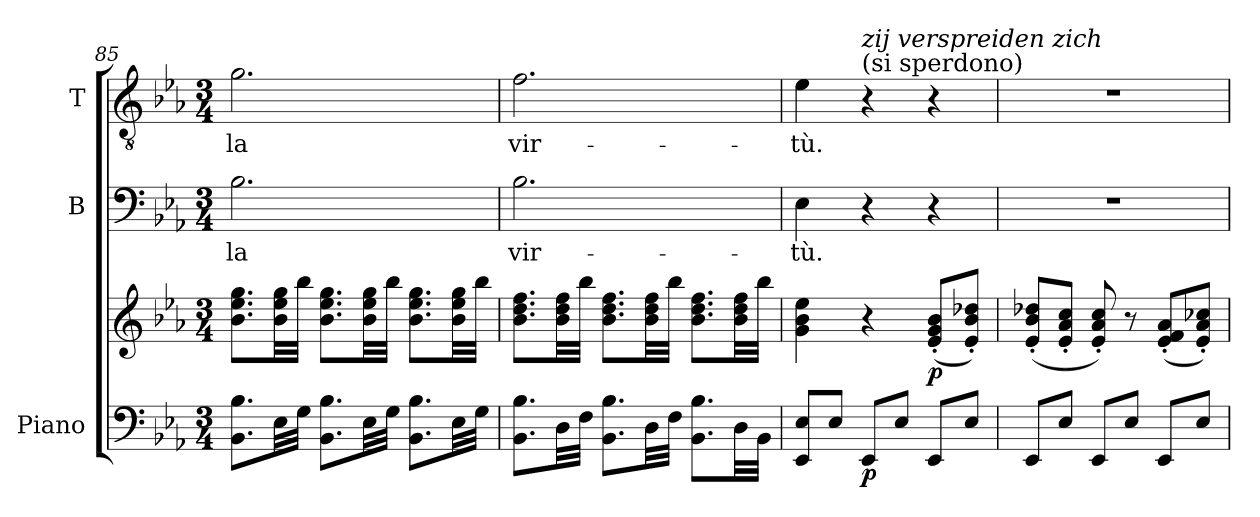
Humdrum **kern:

**kern	**kern	**dynam	**kern	**text	**kern	**text
*part3	*part3	*part3	*part2	*part2	*part1	*part1
*staff4	*staff3	*staff3/4	*staff2	*staff2	*staff1	*staff1
*I"Piano	*	*	*I"B	*	*I"T	*
*I'Pno	*	*	*I'B	*	*I'T	*
*clefF4	*clefG2	*	*clefF4	*	*clefGv2	*
*k[b-e-a-]	*k[b-e-a-]	*	*k[b-e-a-]	*	*k[b-e-a-]	*
*M3/4	*M3/4	*	*M3/4	*	*M3/4	*
=85	=85	=85	=85	=85	=85	=85
8.BB-\ 8.B-\L	8.b-\ 8.ee-\ 8.gg\L	.	2.B-\	la	2.g\	la
32E-\LL	32b-\ 32ee-\ 32gg\LL	.	.	.	.	.
32G\JJJ	32bb-\JJJ	.	.	.	.	.
8.BB-\ 8.B-\L	8.b-\ 8.ee-\ 8.gg\L	.	.	.	.	.
32E-\LL	32b-\ 32ee-\ 32gg\LL	.	.	.	.	.
32G\JJJ	32bb-\JJJ	.	.	.	.	.
8.BB-\ 8.B-\L	8.b-\ 8.ee-\ 8.gg\L	.	.	.	.	.
32E-\LL	32b-\ 32ee-\ 32gg\LL	.	.	.	.	.
32G\JJJ	32bb-\JJJ	.	.	.	.	.
=86	=86	=86	=86	=86	=86	=86
8.BB-\ 8.B-\L	8.b-\ 8.dd\ 8.ff\L	.	2.B-\	vir-	2.f\	vir-
32D\LL	32b-\ 32dd\ 32ff\LL	.	.	.	.	.
32F\JJJ	32bb-\JJJ	.	.	.	.	.
8.BB-\ 8.B-\L	8.b-\ 8.dd\ 8.ff\L	.	.	.	.	.
32D\LL	32b-\ 32dd\ 32ff\LL	.	.	.	.	.
32F\JJJ	32bb-\JJJ	.	.	.	.	.
8.BB-\ 8.B-\L	8.b-\ 8.dd\ 8.ff\L	.	.	.	.	.
32D\LL	32b-\ 32dd\ 32ff\LL	.	.	.	.	.
32BB-\JJJ	32bb-\JJJ	.	.	.	.	.
=87	=87	=87	=87	=87	=87	=87
8EE-/ 8E-/L	4g\ 4b-\ 4ee-\	.	4E-\	-tù.	4e-\	-tù.
8E-/J	.	.	.	.	.	.
!	!	!	!	!	!LO:TX:a:t=(si sperdono)	!
!	!	!	!	!	!LO:TX:a:i:t=zij verspreiden zich	!
!	!	!LO:DY:b=2	!	!	!	!
8EE-/L	4r	p	4r	.	4r	.
8E-/J	.	.	.	.	.	.
!	!	!LO:DY:b	!	!	!	!
8EE-/L	(8e-/' 8g/' 8b-/'L	p	4r	.	4r	.
8E-/J	8e-/' 8b-/' 8dd-X/'J)	.	.	.	.	.
!!LO:LB:g=z
=88	=88	=88	=88	=88	=88	=88
8EE-/L	(8e-/' 8b-/' 8dd-X/'L	.	2.r	.	2.r	.
8E-/J	8e-/' 8a-/' 8cc/'J	.	.	.	.	.
8EE-/L	8e-/' 8a-/' 8cc/')	.	.	.	.	.
8E-/J	8r	.	.	.	.	.
8EE-/L	(8e-/' 8f/' 8a-/'L	.	.	.	.	.
8E-/J	8e-/' 8a-/' 8cc-X/'J)	.	.	.	.	.
=	=	=	=	=	=	=
*-	*-	*-	*-	*-	*-	*-
